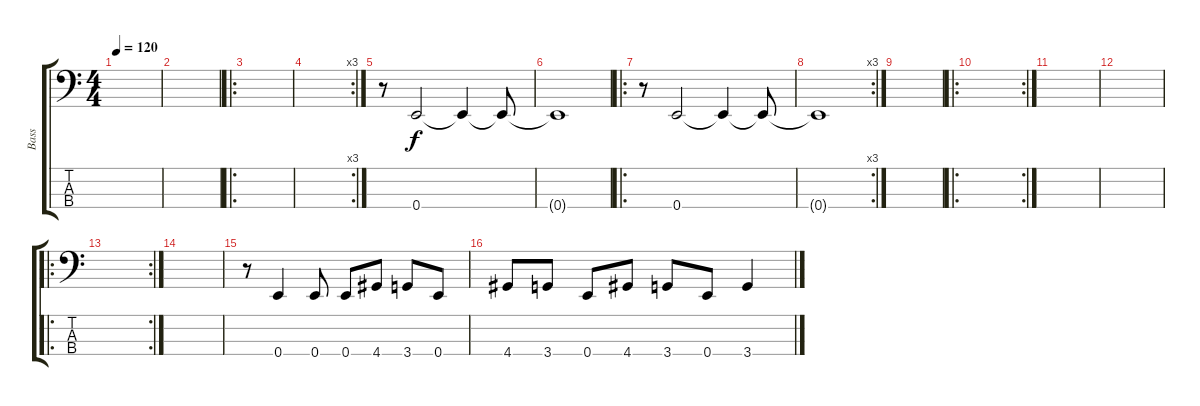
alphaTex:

\track ("Bass" "Bass") {instrument electricbassfinger}
\staff {score tabs}
\tuning (G2 D2 A1 E1) {hide}
\ts (4 4)
\tempo 120
\clef f4
\ks c
|
|
\ro
|
\rc 3
|
r.8 0.4.2 0.4{t}.4 0.4{t}.8 |
0.4{t}.1 |
\ro
r.8 0.4.2 0.4{t}.4 0.4{t}.8 |
\rc 3
0.4{t}.1 |
|
\ro
\rc 2
|
|
|
\ro
\rc 2
|
|
r.8 0.4.4 0.4.8 0.4.8 4.4.8 3.4.8 0.4.8 |
4.4.8 3.4.8 0.4.8 4.4.8 3.4.8 0.4.8 3.4.4
